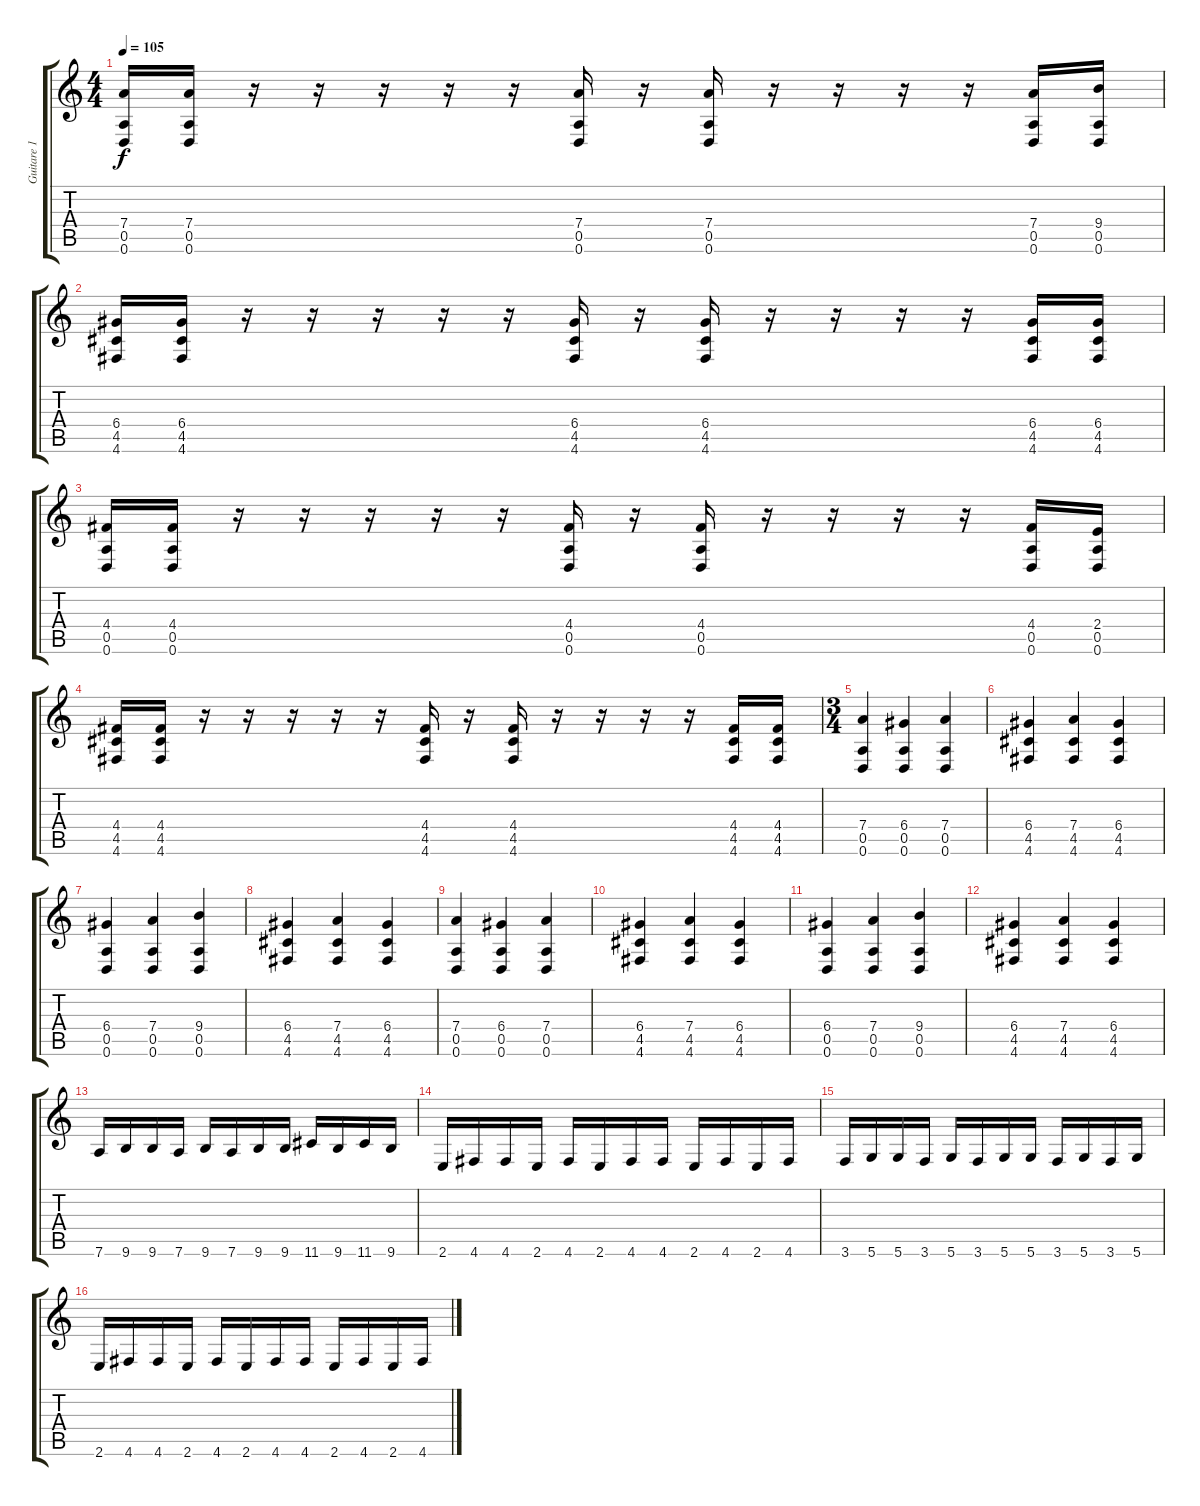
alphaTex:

\track ("Guitare 1" "Guitare 1") {instrument distortionguitar}
\staff {score tabs}
\tuning (E4 B3 G3 D3 A2 D2) {hide}
\ts (4 4)
\tempo 105
\clef g2
\ks c
(7.4 0.5 0.6).16{dy f instrument distortionguitar} (7.4 0.5 0.6).16 r.16 r.16 r.16 r.16 r.16 (7.4 0.5 0.6).16 r.16 (7.4 0.5 0.6).16 r.16 r.16 r.16 r.16 (7.4 0.5 0.6).16 (9.4 0.5 0.6).16 |
(6.4 4.5 4.6).16{instrument distortionguitar} (6.4 4.5 4.6).16 r.16 r.16 r.16 r.16 r.16 (6.4 4.5 4.6).16 r.16 (6.4 4.5 4.6).16 r.16 r.16 r.16 r.16 (6.4 4.5 4.6).16 (6.4 4.5 4.6).16 |
(4.4 0.5 0.6).16{instrument distortionguitar} (4.4 0.5 0.6).16 r.16 r.16 r.16 r.16 r.16 (4.4 0.5 0.6).16 r.16 (4.4 0.5 0.6).16 r.16 r.16 r.16 r.16 (4.4 0.5 0.6).16 (2.4 0.5 0.6).16 |
(4.4 4.5 4.6).16{instrument distortionguitar} (4.4 4.5 4.6).16 r.16 r.16 r.16 r.16 r.16 (4.4 4.5 4.6).16 r.16 (4.4 4.5 4.6).16 r.16 r.16 r.16 r.16 (4.4 4.5 4.6).16 (4.4 4.5 4.6).16 |
\ts (3 4)
(7.4 0.5 0.6).4 (6.4 0.5 0.6).4 (7.4 0.5 0.6).4 |
(6.4 4.5 4.6).4 (7.4 4.5 4.6).4 (6.4 4.5 4.6).4 |
(6.4 0.5 0.6).4 (7.4 0.5 0.6).4 (9.4 0.5 0.6).4 |
(6.4 4.5 4.6).4 (7.4 4.5 4.6).4 (6.4 4.5 4.6).4 |
(7.4 0.5 0.6).4 (6.4 0.5 0.6).4 (7.4 0.5 0.6).4 |
(6.4 4.5 4.6).4 (7.4 4.5 4.6).4 (6.4 4.5 4.6).4 |
(6.4 0.5 0.6).4 (7.4 0.5 0.6).4 (9.4 0.5 0.6).4 |
(6.4 4.5 4.6).4 (7.4 4.5 4.6).4 (6.4 4.5 4.6).4 |
7.6.16 9.6.16 9.6.16 7.6.16 9.6.16 7.6.16 9.6.16 9.6.16 11.6.16 9.6.16 11.6.16 9.6.16 |
2.6.16 4.6.16 4.6.16 2.6.16 4.6.16 2.6.16 4.6.16 4.6.16 2.6.16 4.6.16 2.6.16 4.6.16 |
3.6.16 5.6.16 5.6.16 3.6.16 5.6.16 3.6.16 5.6.16 5.6.16 3.6.16 5.6.16 3.6.16 5.6.16 |
2.6.16 4.6.16 4.6.16 2.6.16 4.6.16 2.6.16 4.6.16 4.6.16 2.6.16 4.6.16 2.6.16 4.6.16
